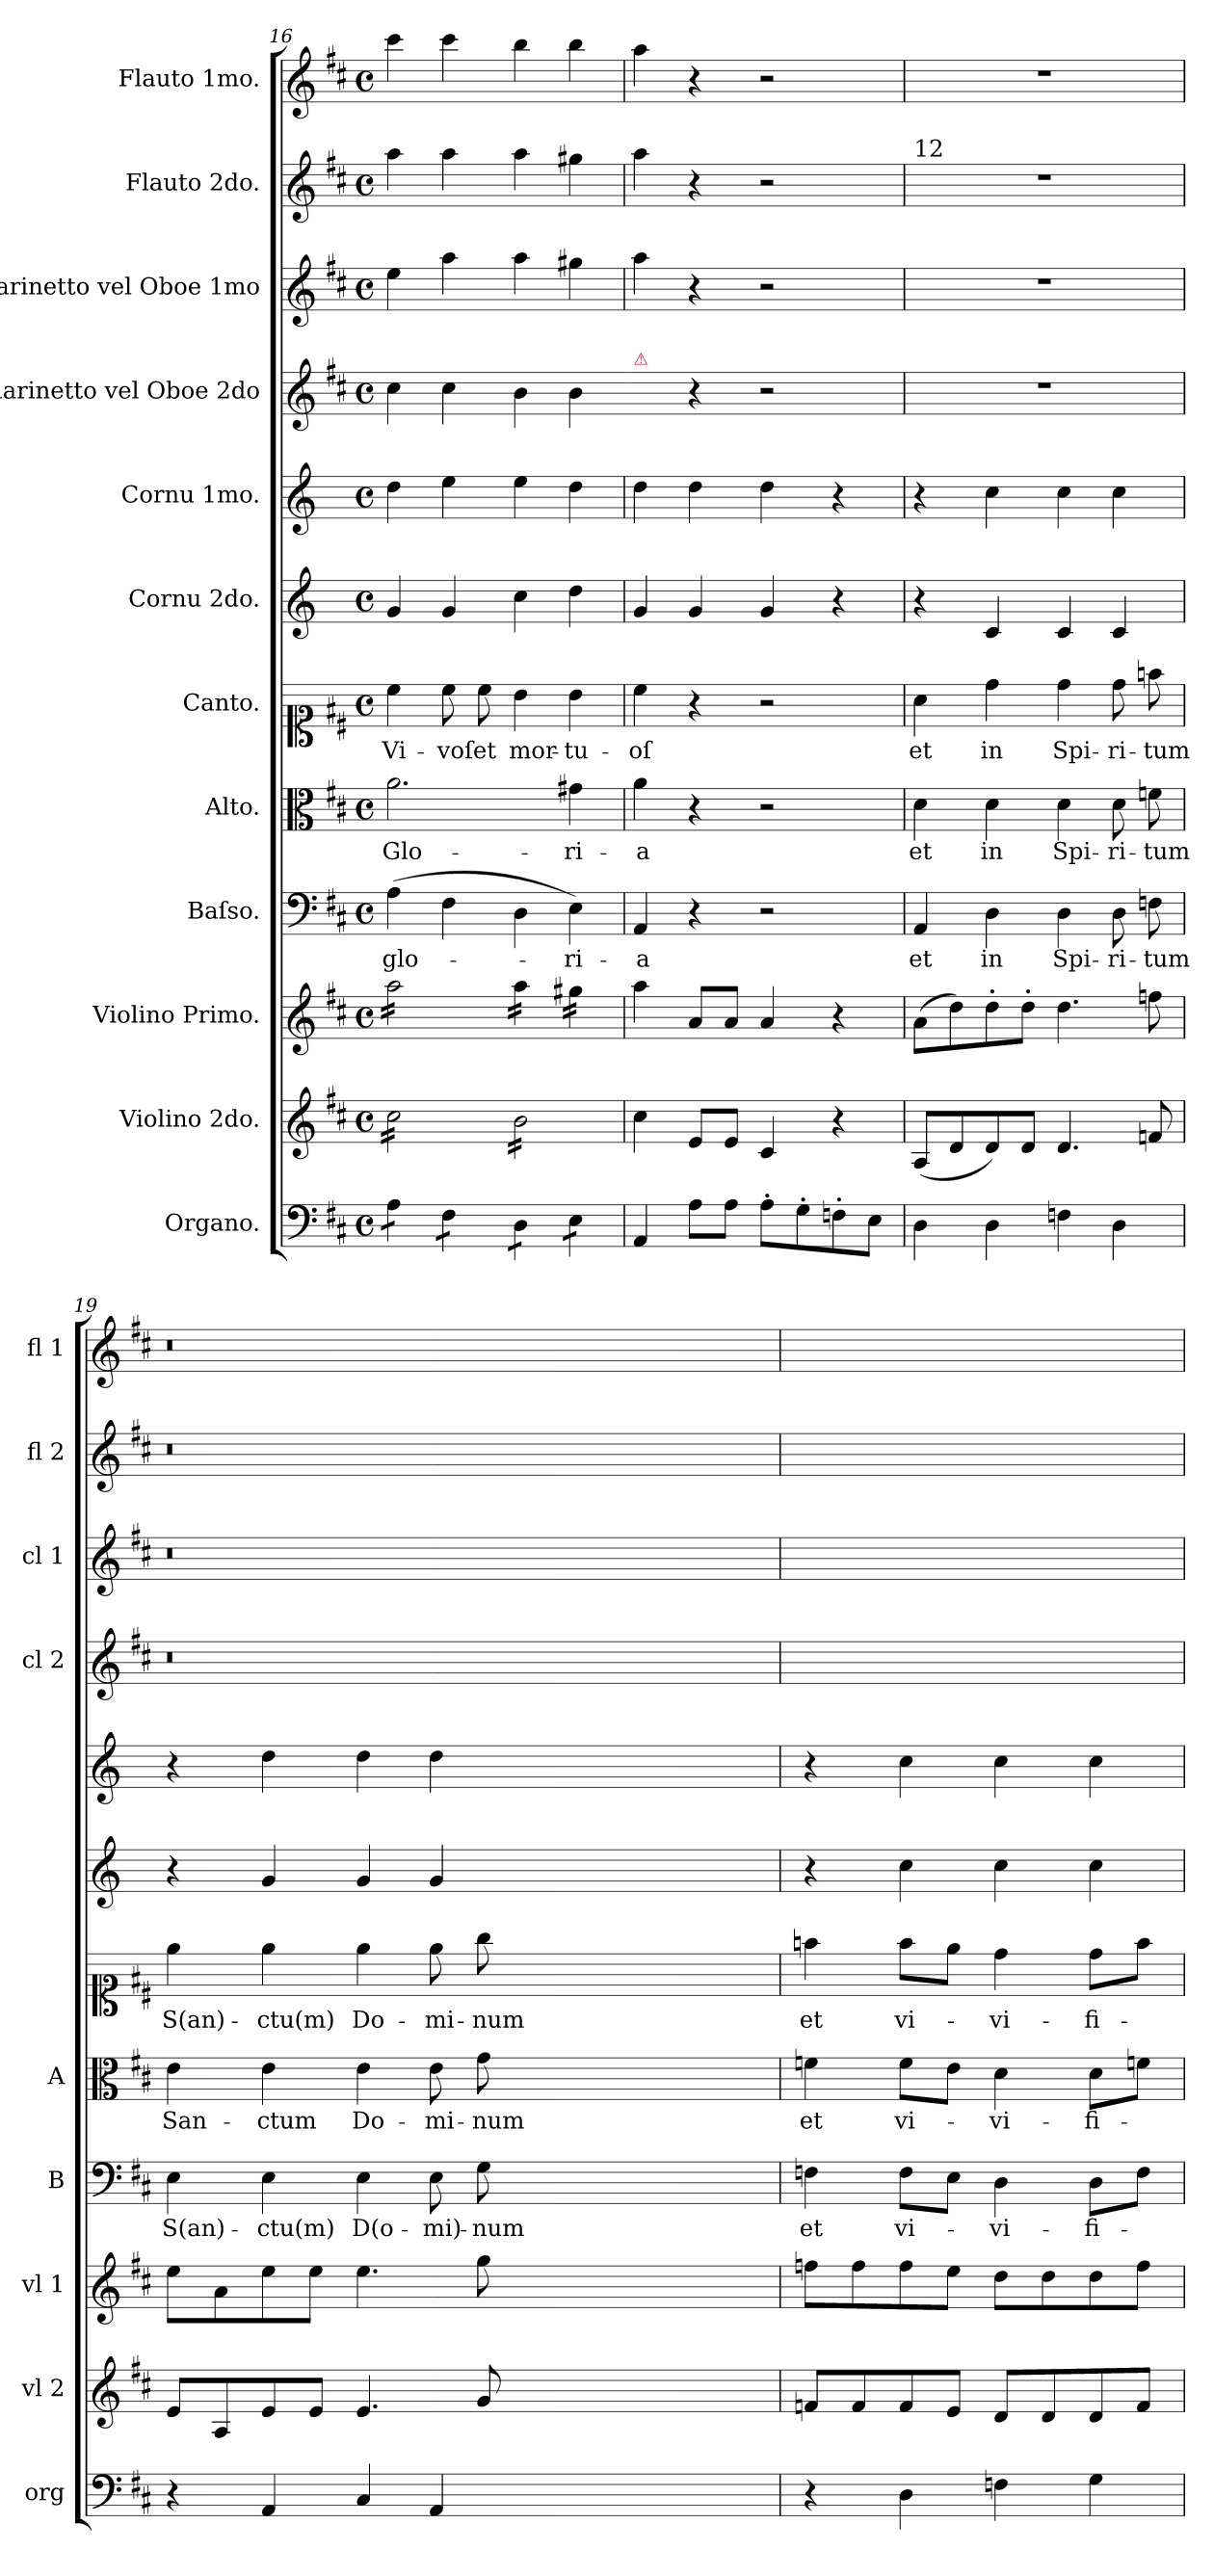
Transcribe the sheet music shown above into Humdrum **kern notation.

**kern	**kern	**kern	**kern	**text	**kern	**text	**kern	**text	**kern	**kern	**kern	**kern	**kern	**kern
*part12	*part11	*part10	*part9	*part9	*part8	*part8	*part7	*part7	*part6	*part5	*part4	*part3	*part2	*part1
*staff12	*staff11	*staff10	*staff9	*staff9	*staff8	*staff8	*staff7	*staff7	*staff6	*staff5	*staff4	*staff3	*staff2	*staff1
*I"Organo.	*I"Violino 2do.	*I"Violino Primo.	*I"Baſso.	*	*I"Alto.	*	*I"Canto.	*	*I"Cornu 2do.	*I"Cornu 1mo.	*I"Clarinetto vel Oboe 2do	*I"Clarinetto vel Oboe 1mo	*I"Flauto 2do.	*I"Flauto 1mo.
*I'org	*I'vl 2	*I'vl 1	*I'B	*	*I'A	*	*	*	*	*	*I'cl 2	*I'cl 1	*I'fl 2	*I'fl 1
*clefF4	*clefG2	*clefG2	*clefF4	*	*clefC3	*	*clefC1	*	*clefG2	*clefG2	*clefG2	*clefG2	*clefG2	*clefG2
*	*	*	*	*	*	*	*	*	*ITrd-1c-2	*ITrd-1c-2	*	*	*	*
*k[f#c#]	*k[f#c#]	*k[f#c#]	*k[f#c#]	*	*k[f#c#]	*	*k[f#c#]	*	*k[f#c#]	*k[f#c#]	*k[f#c#]	*k[f#c#]	*k[f#c#]	*k[f#c#]
*D:	*D:	*D:	*D:	*	*D:	*	*D:	*	*D:	*D:	*D:	*D:	*D:	*D:
*M4/4	*M4/4	*M4/4	*M4/4	*	*M4/4	*	*M4/4	*	*M4/4	*M4/4	*M4/4	*M4/4	*M4/4	*M4/4
*met(c)	*met(c)	*met(c)	*met(c)	*	*met(c)	*	*met(c)	*	*met(c)	*met(c)	*met(c)	*met(c)	*met(c)	*met(c)
=16	=16	=16	=16	=16	=16	=16	=16	=16	=16	=16	=16	=16	=16	=16
*tremolo	*	*	*	*	*	*	*	*	*	*	*	*	*	*
*	*tremolo	*	*	*	*	*	*	*	*	*	*	*	*	*
*	*	*tremolo	*	*	*	*	*	*	*	*	*	*	*	*
8A\L	16cc#\LL	16aa\LL	(4A\	glo-	2.a\	Glo-	4cc#\	Vi-	4a/	4ee\	4cc#\	4ee\	4aa\	4ccc#\
.	16cc#\	16aa\	.	.	.	.	.	.	.	.	.	.	.	.
8A\J	16cc#\	16aa\	.	.	.	.	.	.	.	.	.	.	.	.
.	16cc#\	16aa\	.	.	.	.	.	.	.	.	.	.	.	.
8F#\L	16cc#\	16aa\	4F#\	.	.	.	8cc#\	-voſ	4a/	4ff#\	4cc#\	4aa\	4aa\	4ccc#\
.	16cc#\	16aa\	.	.	.	.	.	.	.	.	.	.	.	.
8F#\J	16cc#\	16aa\	.	.	.	.	8cc#\	et	.	.	.	.	.	.
.	16cc#\JJ	16aa\JJ	.	.	.	.	.	.	.	.	.	.	.	.
8D\L	16b\LL	16aa\LL	4D\	.	.	.	4b\	mor-	4dd\	4ff#\	4b\	4aa\	4aa\	4bb\
.	16b\	16aa\	.	.	.	.	.	.	.	.	.	.	.	.
8D\J	16b\	16aa\	.	.	.	.	.	.	.	.	.	.	.	.
.	16b\	16aa\JJ	.	.	.	.	.	.	.	.	.	.	.	.
8E\L	16b\	16gg#X\LL	4E\)	-ri-	4g#X\	-ri-	4b\	-tu-	4ee\	4ee\	4b\	4gg#X\	4gg#X\	4bb\
.	16b\	16gg#X\	.	.	.	.	.	.	.	.	.	.	.	.
8E\J	16b\	16gg#X\	.	.	.	.	.	.	.	.	.	.	.	.
*Xtremolo	*	*	*	*	*	*	*	*	*	*	*	*	*	*
.	16b\JJ	16gg#X\JJ	.	.	.	.	.	.	.	.	.	.	.	.
*	*	*Xtremolo	*	*	*	*	*	*	*	*	*	*	*	*
*	*Xtremolo	*	*	*	*	*	*	*	*	*	*	*	*	*
=17	=17	=17	=17	=17	=17	=17	=17	=17	=17	=17	=17-	=17	=17	=17
!	!	!	!	!	!	!	!	!	!	!	!LO:TX:a:color=crimson:t=⚠	!	!	!
4AA/	4cc#\	4aa\	4AA/	-a	4a\	-a	4cc#\	-oſ	4a/	4ee\	4ryy	4aa\	4aa\	4aa\
8A\L	8e/L	8a/L	4r	.	4r	.	4r	.	4a/	4ee\	4r	4r	4r	4r
8A\J	8e/J	8a/J	.	.	.	.	.	.	.	.	.	.	.	.
8A'\L	4c#/	4a/	2r	.	2r	.	2r	.	4a/	4ee\	2r	2r	2r	2r
8G'\	.	.	.	.	.	.	.	.	.	.	.	.	.	.
8Fn'\	4r	4r	.	.	.	.	.	.	4r	4r	.	.	.	.
8E\J	.	.	.	.	.	.	.	.	.	.	.	.	.	.
=18	=18	=18	=18	=18	=18	=18	=18	=18	=18	=18	=18	=18	=18	=18
!	!	!	!	!	!	!	!	!	!	!	!	!	!LO:TX:a:t=12	!
4D\	(8A/L	(8a\L	4AA/	et	4d\	et	4a\	et	4r	4r	1r	1r	1r	1r
.	8d/	8dd\)	.	.	.	.	.	.	.	.	.	.	.	.
4D\	8d/)	8dd'\	4D\	in	4d\	in	4dd\	in	4d/	4dd\	.	.	.	.
.	8d/J	8dd'\J	.	.	.	.	.	.	.	.	.	.	.	.
4Fn\	4.d/	4.dd\	4D\	Spi-	4d\	Spi-	4dd\	Spi-	4d/	4dd\	.	.	.	.
4D\	.	.	8D\	-ri-	8d\	-ri-	8dd\	-ri-	4d/	4dd\	.	.	.	.
.	8fn/	8ffn\	8Fn\	-tum	8fn\	-tum	8ffn\	-tum	.	.	.	.	.	.
=19	=19	=19	=19	=19	=19	=19	=19	=19	=19	=19	=19	=19	=19	=19
4r	8e/L	8ee\L	4E\	S(an)-	4e\	San-	4ee\	S(an)-	4r	4r	0.r	0.r	0.r	0.r
.	8A/	8a\	.	.	.	.	.	.	.	.	.	.	.	.
4AA/	8e/	8ee\	4E\	-ctu(m)	4e\	-ctum	4ee\	-ctu(m)	4a/	4ee\	.	.	.	.
.	8e/J	8ee\J	.	.	.	.	.	.	.	.	.	.	.	.
4C#/	4.e/	4.ee\	4E\	D(o-	4e\	Do-	4ee\	Do-	4a/	4ee\	.	.	.	.
4AA/	.	.	8E\	-mi)-	8e\	-mi-	8ee\	-mi-	4a/	4ee\	.	.	.	.
.	8g/	8gg\	8G\	-num	8g\	-num	8gg\	-num	.	.	.	.	.	.
0ryy	0ryy	0ryy	0ryy	.	0ryy	.	0ryy	.	0ryy	0ryy	.	.	.	.
=20	=20	=20	=20	=20	=20	=20	=20	=20	=20	=20	=20	=20	=20	=20
4r	8fn/L	8ffn\L	4Fn\	et	4fn\	et	4ffn\	et	4r	4r	1ryy	1ryy	1ryy	1ryy
.	8f/	8ff\	.	.	.	.	.	.	.	.	.	.	.	.
4D\	8f/	8ff\	8F\L	vi-	8f\L	vi-	8ff\L	vi-	4dd\	4dd\	.	.	.	.
.	8e/J	8ee\J	8E\J	.	8e\J	.	8ee\J	.	.	.	.	.	.	.
4Fn\	8d/L	8dd\L	4D\	-vi-	4d\	-vi-	4dd\	-vi-	4dd\	4dd\	.	.	.	.
.	8d/	8dd\	.	.	.	.	.	.	.	.	.	.	.	.
4G\	8d/	8dd\	8D\L	-fi-	8d\L	-fi-	8dd\L	-fi-	4dd\	4dd\	.	.	.	.
.	8f/J	8ff\J	8F\J	.	8fn\J	.	8ff\J	.	.	.	.	.	.	.
=	=	=	=	=	=	=	=	=	=	=	=	=	=	=
*-	*-	*-	*-	*-	*-	*-	*-	*-	*-	*-	*-	*-	*-	*-
